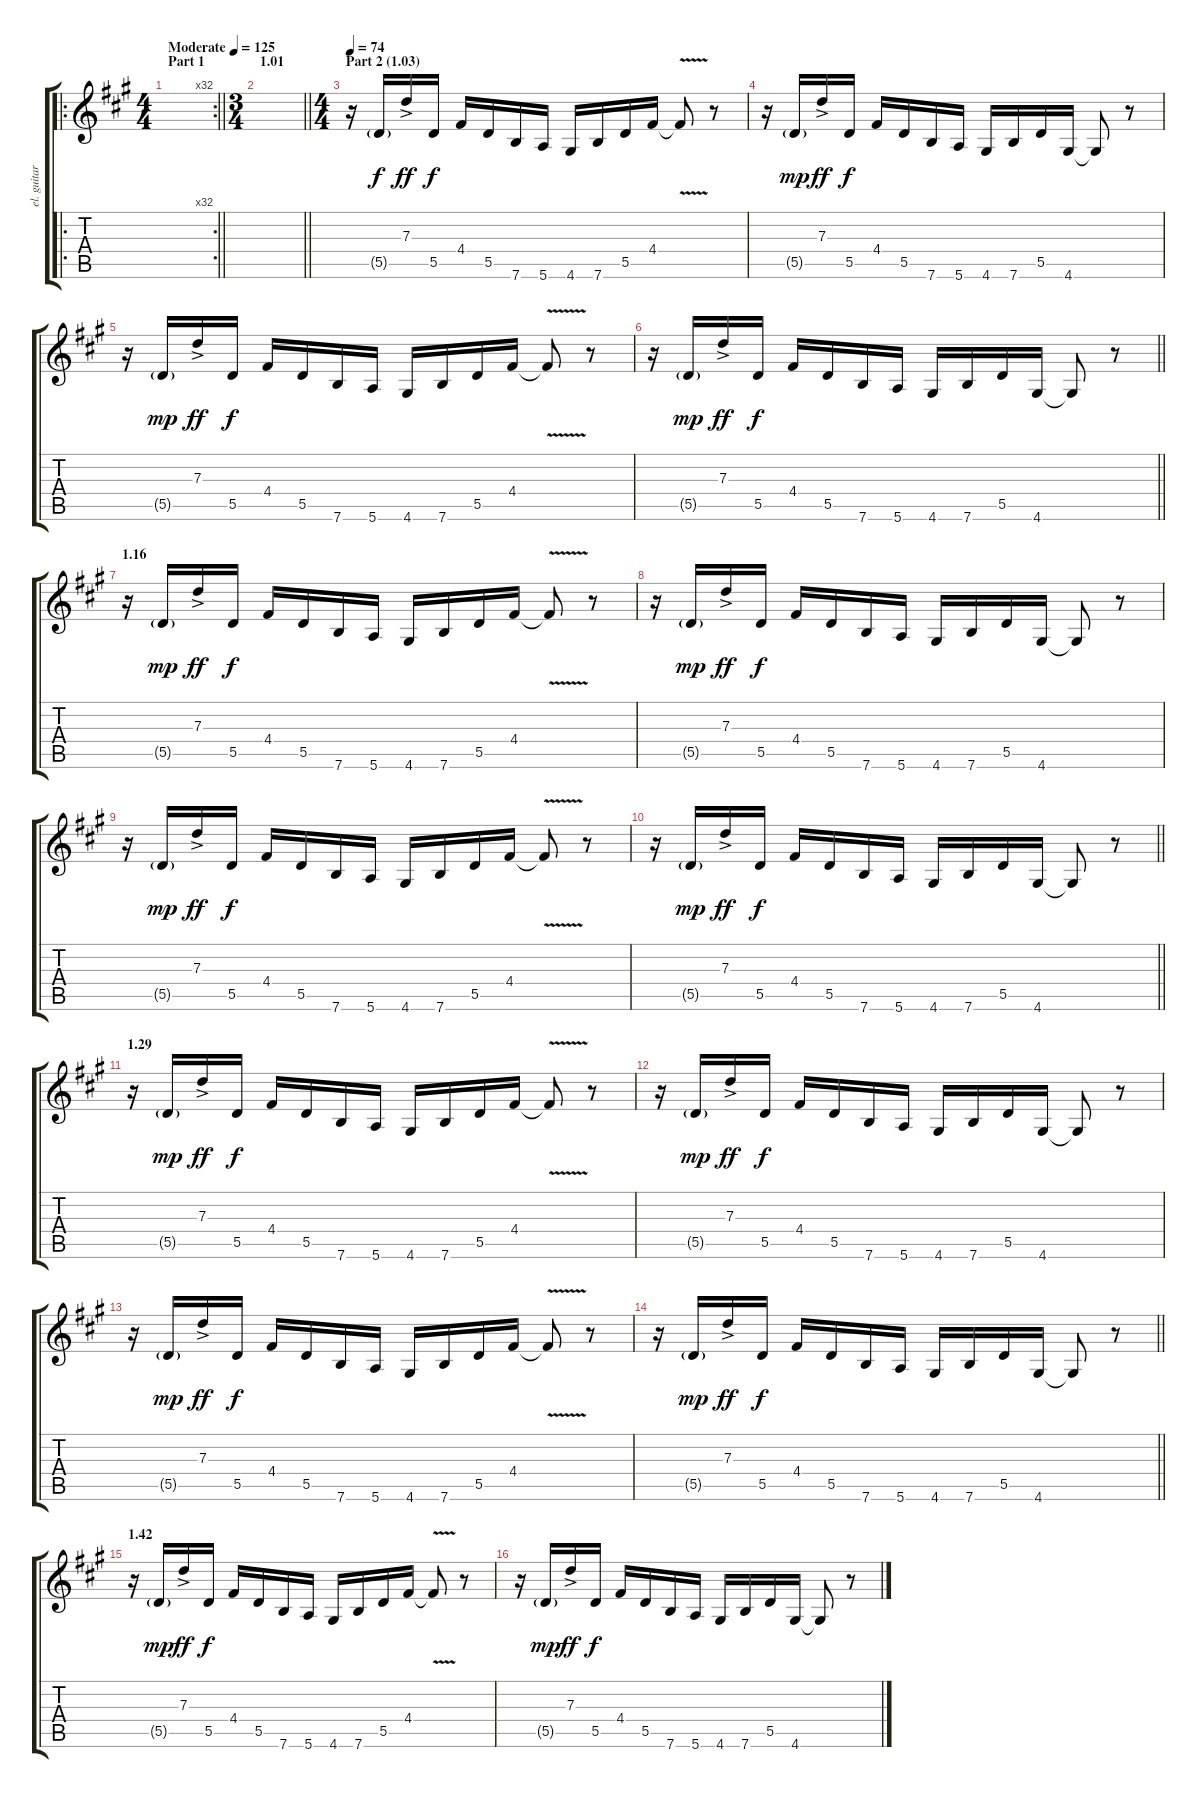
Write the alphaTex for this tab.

\track ("el. guitar" "el. guitar") {instrument electricguitarjazz}
\staff {score tabs}
\tuning (E4 B3 G3 D3 A2 E2) {hide}
\ro
\rc 32
\ts (4 4)
\section ("" "Part 1")
\tempo (125 "Moderate")
\clef g2
\barLineRight lightlight
\ks a
|
\ts (3 4)
\section ("" "1.01")
\barLineRight lightlight
|
\ts (4 4)
\section ("" "Part 2 (1.03)")
\tempo 74
r.16 5.5{g}.16 7.3{ac}.16{dy ff} 5.5.16{dy f} 4.4.16 5.5.16 7.6.16 5.6.16 4.6.16 7.6.16 5.5.16 4.4.16 4.4{v t}.8 r.8 |
r.16 5.5{g}.16{dy mp} 7.3{ac}.16{dy ff} 5.5.16{dy f} 4.4.16 5.5.16 7.6.16 5.6.16 4.6.16 7.6.16 5.5.16 4.6.16 4.6{t}.8 r.8 |
r.16 5.5{g}.16{dy mp} 7.3{ac}.16{dy ff} 5.5.16{dy f} 4.4.16 5.5.16 7.6.16 5.6.16 4.6.16 7.6.16 5.5.16 4.4.16 4.4{v t}.8 r.8 |
\barLineRight lightlight
r.16 5.5{g}.16{dy mp} 7.3{ac}.16{dy ff} 5.5.16{dy f} 4.4.16 5.5.16 7.6.16 5.6.16 4.6.16 7.6.16 5.5.16 4.6.16 4.6{t}.8 r.8 |
\section ("" "1.16")
r.16 5.5{g}.16{dy mp} 7.3{ac}.16{dy ff} 5.5.16{dy f} 4.4.16 5.5.16 7.6.16 5.6.16 4.6.16 7.6.16 5.5.16 4.4.16 4.4{v t}.8 r.8 |
r.16 5.5{g}.16{dy mp} 7.3{ac}.16{dy ff} 5.5.16{dy f} 4.4.16 5.5.16 7.6.16 5.6.16 4.6.16 7.6.16 5.5.16 4.6.16 4.6{t}.8 r.8 |
r.16 5.5{g}.16{dy mp} 7.3{ac}.16{dy ff} 5.5.16{dy f} 4.4.16 5.5.16 7.6.16 5.6.16 4.6.16 7.6.16 5.5.16 4.4.16 4.4{v t}.8 r.8 |
\barLineRight lightlight
r.16 5.5{g}.16{dy mp} 7.3{ac}.16{dy ff} 5.5.16{dy f} 4.4.16 5.5.16 7.6.16 5.6.16 4.6.16 7.6.16 5.5.16 4.6.16 4.6{t}.8 r.8 |
\section ("" "1.29")
r.16 5.5{g}.16{dy mp} 7.3{ac}.16{dy ff} 5.5.16{dy f} 4.4.16 5.5.16 7.6.16 5.6.16 4.6.16 7.6.16 5.5.16 4.4.16 4.4{v t}.8 r.8 |
r.16 5.5{g}.16{dy mp} 7.3{ac}.16{dy ff} 5.5.16{dy f} 4.4.16 5.5.16 7.6.16 5.6.16 4.6.16 7.6.16 5.5.16 4.6.16 4.6{t}.8 r.8 |
r.16 5.5{g}.16{dy mp} 7.3{ac}.16{dy ff} 5.5.16{dy f} 4.4.16 5.5.16 7.6.16 5.6.16 4.6.16 7.6.16 5.5.16 4.4.16 4.4{v t}.8 r.8 |
\barLineRight lightlight
r.16 5.5{g}.16{dy mp} 7.3{ac}.16{dy ff} 5.5.16{dy f} 4.4.16 5.5.16 7.6.16 5.6.16 4.6.16 7.6.16 5.5.16 4.6.16 4.6{t}.8 r.8 |
\section ("" "1.42")
r.16 5.5{g}.16{dy mp} 7.3{ac}.16{dy ff} 5.5.16{dy f} 4.4.16 5.5.16 7.6.16 5.6.16 4.6.16 7.6.16 5.5.16 4.4.16 4.4{v t}.8 r.8 |
r.16 5.5{g}.16{dy mp} 7.3{ac}.16{dy ff} 5.5.16{dy f} 4.4.16 5.5.16 7.6.16 5.6.16 4.6.16 7.6.16 5.5.16 4.6.16 4.6{t}.8 r.8
